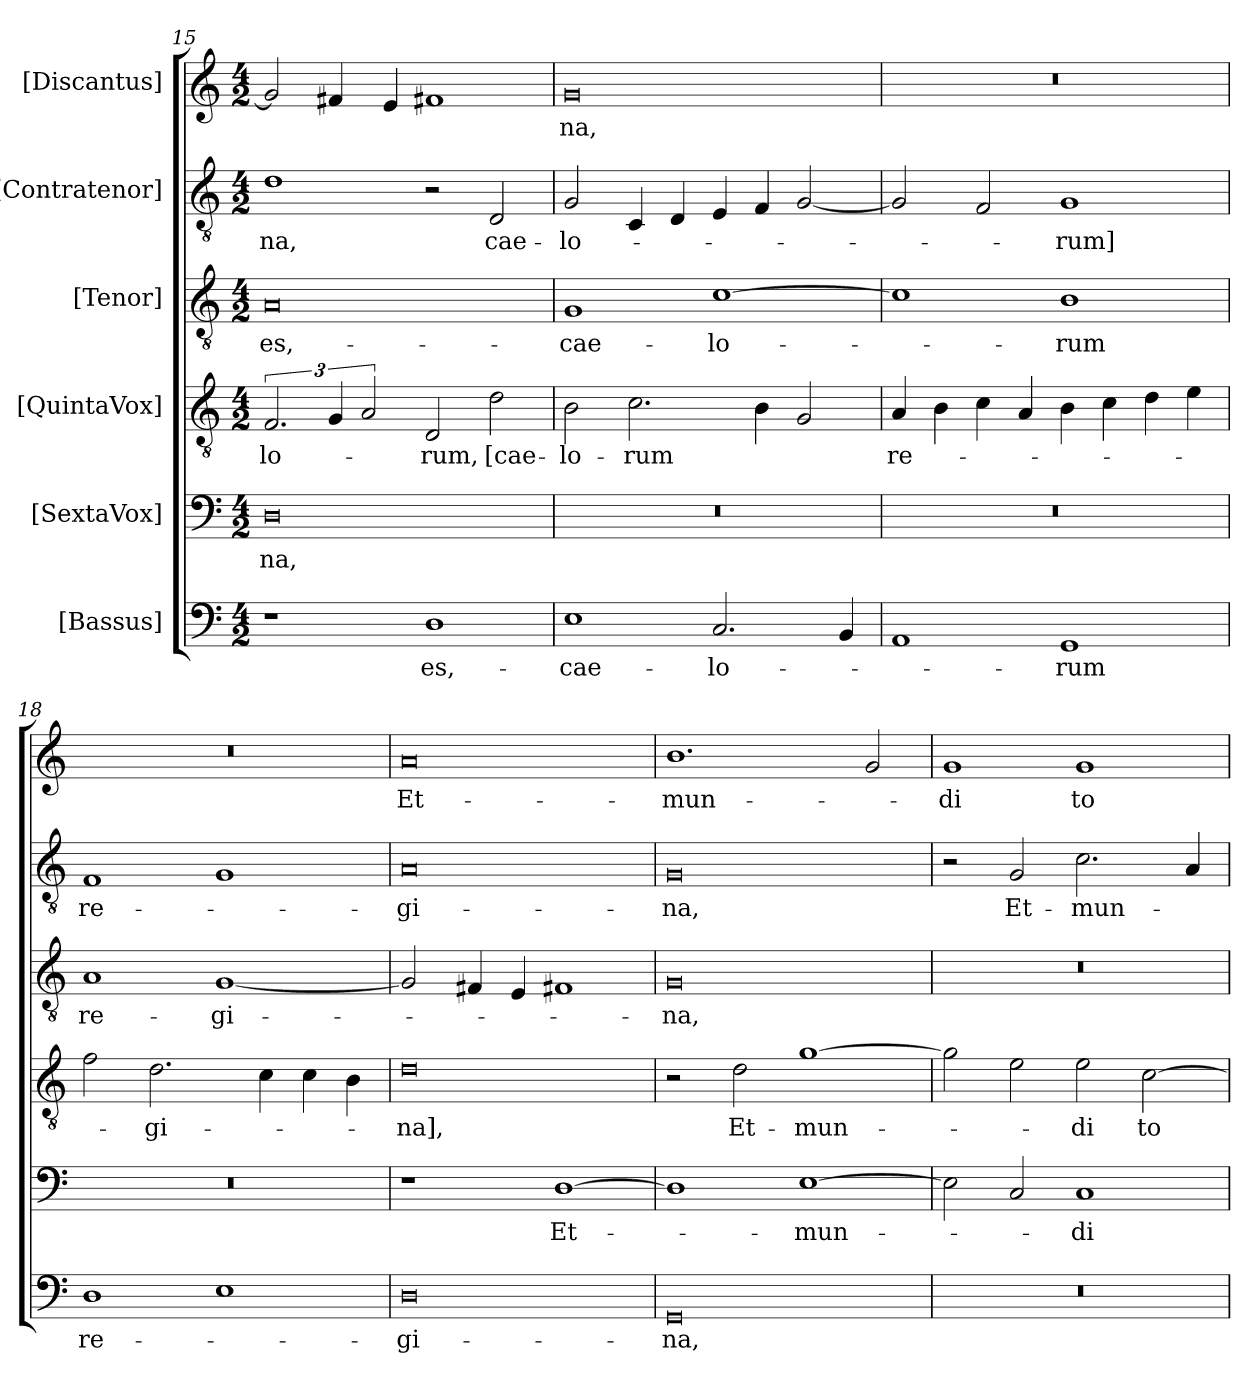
**kern	**text	**kern	**text	**kern	**text	**kern	**text	**kern	**text	**kern	**text
*part6	*part6	*part5	*part5	*part4	*part4	*part3	*part3	*part2	*part2	*part1	*part1
*staff6	*staff6	*staff5	*staff5	*staff4	*staff4	*staff3	*staff3	*staff2	*staff2	*staff1	*staff1
*I"[Bassus]	*	*I"[SextaVox]	*	*I"[QuintaVox]	*	*I"[Tenor]	*	*I"[Contratenor]	*	*I"[Discantus]	*
*clefF4	*	*clefF4	*	*clefGv2	*	*clefGv2	*	*clefGv2	*	*clefG2	*
*k[]	*	*k[]	*	*k[]	*	*k[]	*	*k[]	*	*k[]	*
*M4/2	*	*M4/2	*	*M4/2	*	*M4/2	*	*M4/2	*	*M4/2	*
=15	=15	=15	=15	=15	=15	=15	=15	=15	=15	=15	=15
1r	.	0D\	-na,	3.F/	-lo-	0A/	es,-	1d\	-na,	2g/]	.
.	.	.	.	6G/	.	.	.	.	.	4f#X/	.
.	.	.	.	3A/	.	.	.	.	.	.	.
.	.	.	.	.	.	.	.	.	.	4e/	.
1D\	es,-	.	.	2D/	-rum,	.	.	2r	.	1f#X/	.
.	.	.	.	2d\	[cae-	.	.	2D/	cae-	.	.
=16	=16	=16	=16	=16	=16	=16	=16	=16	=16	=16	=16
1E\	cae-	0r	.	2B\	-lo-	1G/	cae-	2G/	-lo-	0g/	-na,
.	.	.	.	2.c\	-rum	.	.	4C/	.	.	.
.	.	.	.	.	.	.	.	4D/	.	.	.
2.C/	-lo-	.	.	.	.	[1c\	-lo-	4E/	.	.	.
.	.	.	.	4B\	.	.	.	4F/	.	.	.
.	.	.	.	2G/	.	.	.	[2G/	.	.	.
4BB/	.	.	.	.	.	.	.	.	.	.	.
=17	=17	=17	=17	=17	=17	=17	=17	=17	=17	=17	=17
1AA/	.	0r	.	4A/	re-	1c\]	.	2G/]	.	0r	.
.	.	.	.	4B\	.	.	.	.	.	.	.
.	.	.	.	4c\	.	.	.	2F/	.	.	.
.	.	.	.	4A/	.	.	.	.	.	.	.
1GG/	-rum	.	.	4B\	.	1B\	-rum	1G/	-rum]	.	.
.	.	.	.	4c\	.	.	.	.	.	.	.
.	.	.	.	4d\	.	.	.	.	.	.	.
.	.	.	.	4e\	.	.	.	.	.	.	.
=18	=18	=18	=18	=18	=18	=18	=18	=18	=18	=18	=18
1D\	re-	0r	.	2f\	.	1A/	re-	1F/	re-	0r	.
.	.	.	.	2.d\	-gi-	.	.	.	.	.	.
1E\	.	.	.	.	.	[1G/	-gi-	1G/	.	.	.
.	.	.	.	4c\	.	.	.	.	.	.	.
.	.	.	.	4c\	.	.	.	.	.	.	.
.	.	.	.	4B\	.	.	.	.	.	.	.
=19	=19	=19	=19	=19	=19	=19	=19	=19	=19	=19	=19
0D\	-gi-	1r	.	0d\	-na],	2G/]	.	0A/	-gi-	0a/	Et-
.	.	.	.	.	.	4F#X/	.	.	.	.	.
.	.	.	.	.	.	4E/	.	.	.	.	.
.	.	[1D\	Et-	.	.	1F#X/	.	.	.	.	.
=20	=20	=20	=20	=20	=20	=20	=20	=20	=20	=20	=20
0GG/	-na,	1D\]	.	2r	.	0G/	-na,	0G/	-na,	1.b\	mun-
.	.	.	.	2d\	Et-	.	.	.	.	.	.
.	.	[1E\	mun-	[1g\	mun-	.	.	.	.	.	.
.	.	.	.	.	.	.	.	.	.	2g/	.
=21	=21	=21	=21	=21	=21	=21	=21	=21	=21	=21	=21
0r	.	2E\]	.	2g\]	.	0r	.	2r	.	1g/	-di
.	.	2C/	.	2e\	.	.	.	2G/	Et-	.	.
.	.	1C/	-di	2e\	-di	.	.	2.c\	mun-	1g/	to-
.	.	.	.	[2c\	to-	.	.	.	.	.	.
.	.	.	.	.	.	.	.	4A/	.	.	.
=	=	=	=	=	=	=	=	=	=	=	=
*-	*-	*-	*-	*-	*-	*-	*-	*-	*-	*-	*-
